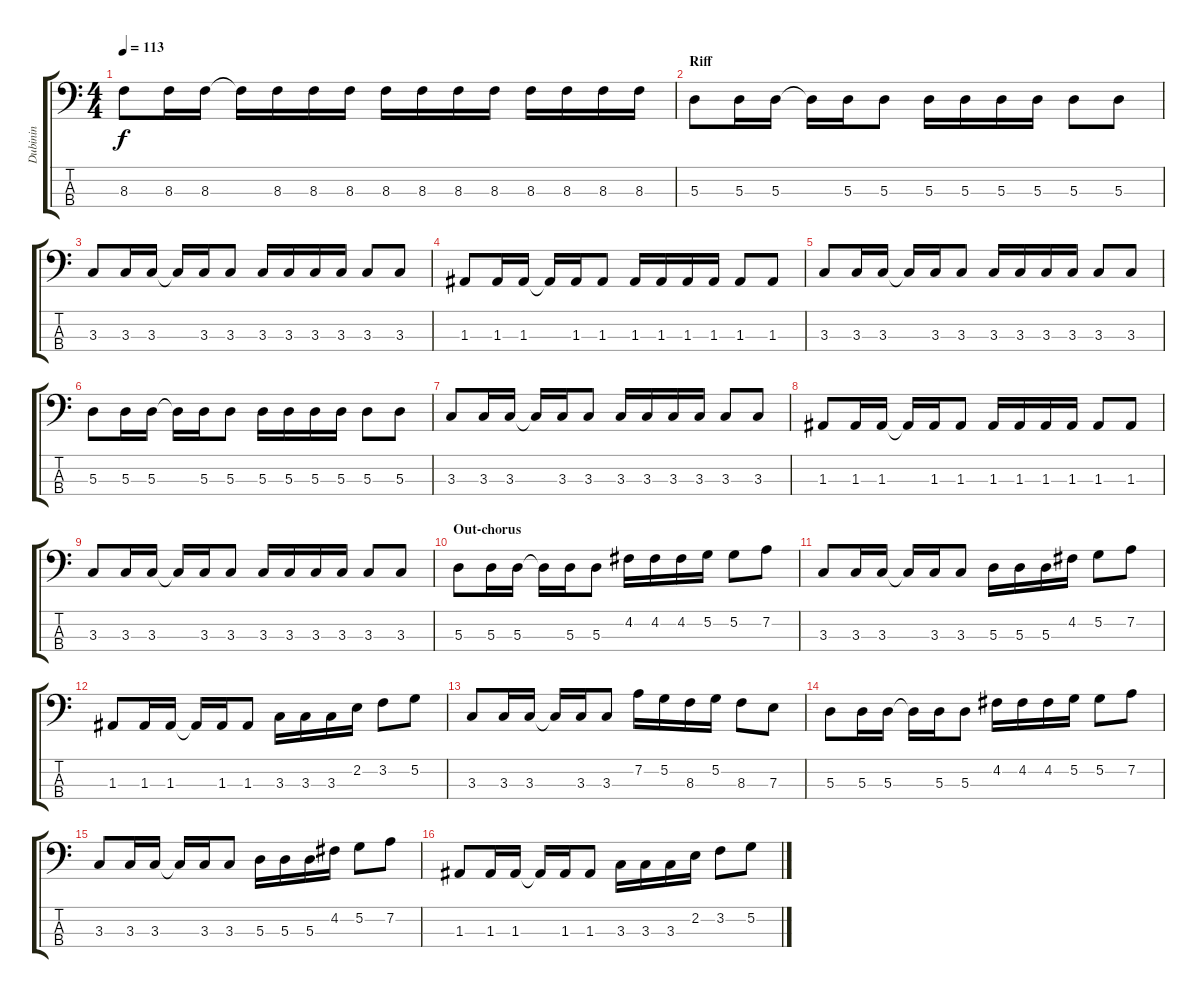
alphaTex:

\track ("Dubinin" "Dubinin") {instrument electricbassfinger}
\staff {score tabs}
\tuning (G2 D2 A1 E1) {hide}
\ts (4 4)
\tempo 113
\clef f4
\ks c
8.3.8{dy f} 8.3.16 8.3.16 8.3{t}.16 8.3.16 8.3.16 8.3.16 8.3.16 8.3.16 8.3.16 8.3.16 8.3.16 8.3.16 8.3.16 8.3.16 |
\section ("" "Riff")
5.3.8 5.3.16 5.3.16 5.3{t}.16 5.3.16 5.3.8 5.3.16 5.3.16 5.3.16 5.3.16 5.3.8 5.3.8 |
3.3.8 3.3.16 3.3.16 3.3{t}.16 3.3.16 3.3.8 3.3.16 3.3.16 3.3.16 3.3.16 3.3.8 3.3.8 |
1.3.8 1.3.16 1.3.16 1.3{t}.16 1.3.16 1.3.8 1.3.16 1.3.16 1.3.16 1.3.16 1.3.8 1.3.8 |
3.3.8 3.3.16 3.3.16 3.3{t}.16 3.3.16 3.3.8 3.3.16 3.3.16 3.3.16 3.3.16 3.3.8 3.3.8 |
5.3.8 5.3.16 5.3.16 5.3{t}.16 5.3.16 5.3.8 5.3.16 5.3.16 5.3.16 5.3.16 5.3.8 5.3.8 |
3.3.8 3.3.16 3.3.16 3.3{t}.16 3.3.16 3.3.8 3.3.16 3.3.16 3.3.16 3.3.16 3.3.8 3.3.8 |
1.3.8 1.3.16 1.3.16 1.3{t}.16 1.3.16 1.3.8 1.3.16 1.3.16 1.3.16 1.3.16 1.3.8 1.3.8 |
3.3.8 3.3.16 3.3.16 3.3{t}.16 3.3.16 3.3.8 3.3.16 3.3.16 3.3.16 3.3.16 3.3.8 3.3.8 |
\section ("" "Out-chorus")
5.3.8 5.3.16 5.3.16 5.3{t}.16 5.3.16 5.3.8 4.2.16 4.2.16 4.2.16 5.2.16 5.2.8 7.2.8 |
3.3.8 3.3.16 3.3.16 3.3{t}.16 3.3.16 3.3.8 5.3.16 5.3.16 5.3.16 4.2.16 5.2.8 7.2.8 |
1.3.8 1.3.16 1.3.16 1.3{t}.16 1.3.16 1.3.8 3.3.16 3.3.16 3.3.16 2.2.16 3.2.8 5.2.8 |
3.3.8 3.3.16 3.3.16 3.3{t}.16 3.3.16 3.3.8 7.2.16 5.2.16 8.3.16 5.2.16 8.3.8 7.3.8 |
5.3.8 5.3.16 5.3.16 5.3{t}.16 5.3.16 5.3.8 4.2.16 4.2.16 4.2.16 5.2.16 5.2.8 7.2.8 |
3.3.8 3.3.16 3.3.16 3.3{t}.16 3.3.16 3.3.8 5.3.16 5.3.16 5.3.16 4.2.16 5.2.8 7.2.8 |
1.3.8 1.3.16 1.3.16 1.3{t}.16 1.3.16 1.3.8 3.3.16 3.3.16 3.3.16 2.2.16 3.2.8 5.2.8
